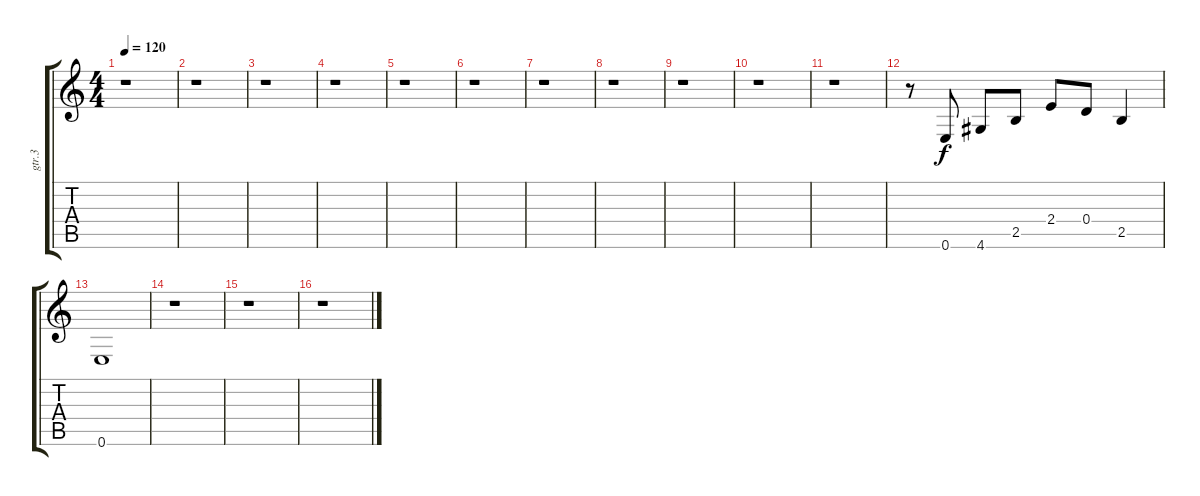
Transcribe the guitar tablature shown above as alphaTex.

\track ("gtr.3" "gtr.3") {instrument distortionguitar}
\staff {score tabs}
\tuning (E4 B3 G3 D3 A2 E2) {hide}
\ts (4 4)
\tempo 120
\clef g2
\ks c
r.1{dy mp} |
r.1 |
r.1 |
r.1 |
r.1 |
r.1 |
r.1 |
r.1 |
r.1 |
r.1 |
r.1 |
r.8 0.6.8{dy f} 4.6.8 2.5.8 2.4.8 0.4.8 2.5.4 |
0.6.1 |
r.1 |
r.1 |
r.1
